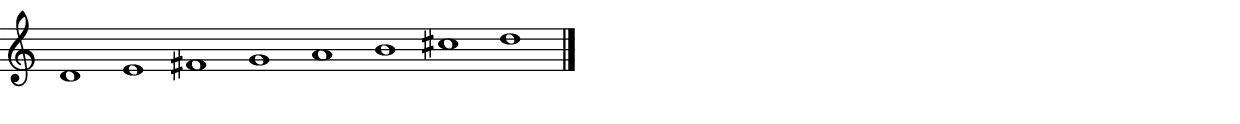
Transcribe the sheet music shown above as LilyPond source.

\version "2.16.2"
\language "english"

\header {
  title = ""
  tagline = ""
}

\paper {
  indent = 0\mm
  top-margin = 0\mm
  bottom-margin = 0\mm
  left-margin = 0\mm
  right-margin = 0\mm
  evenFooterMarkup = ""
  oddFooterMarkup = ""
  evenHeaderMarkup = ""
  oddHeaderMarkup = ""
}

simple = \relative c' {
  \clef treble
  \time 13/1

  d1 e fs g a b cs d \bar"|."
}

\score {
  \new Staff \with {
    \remove "Time_signature_engraver"
    \override TextScript #'font-name = #"Neuton"
    \override TextScript #'font-size = #2
    \override TextScript #'staff-padding = #3
  }
  {
    \simple
  }
}
